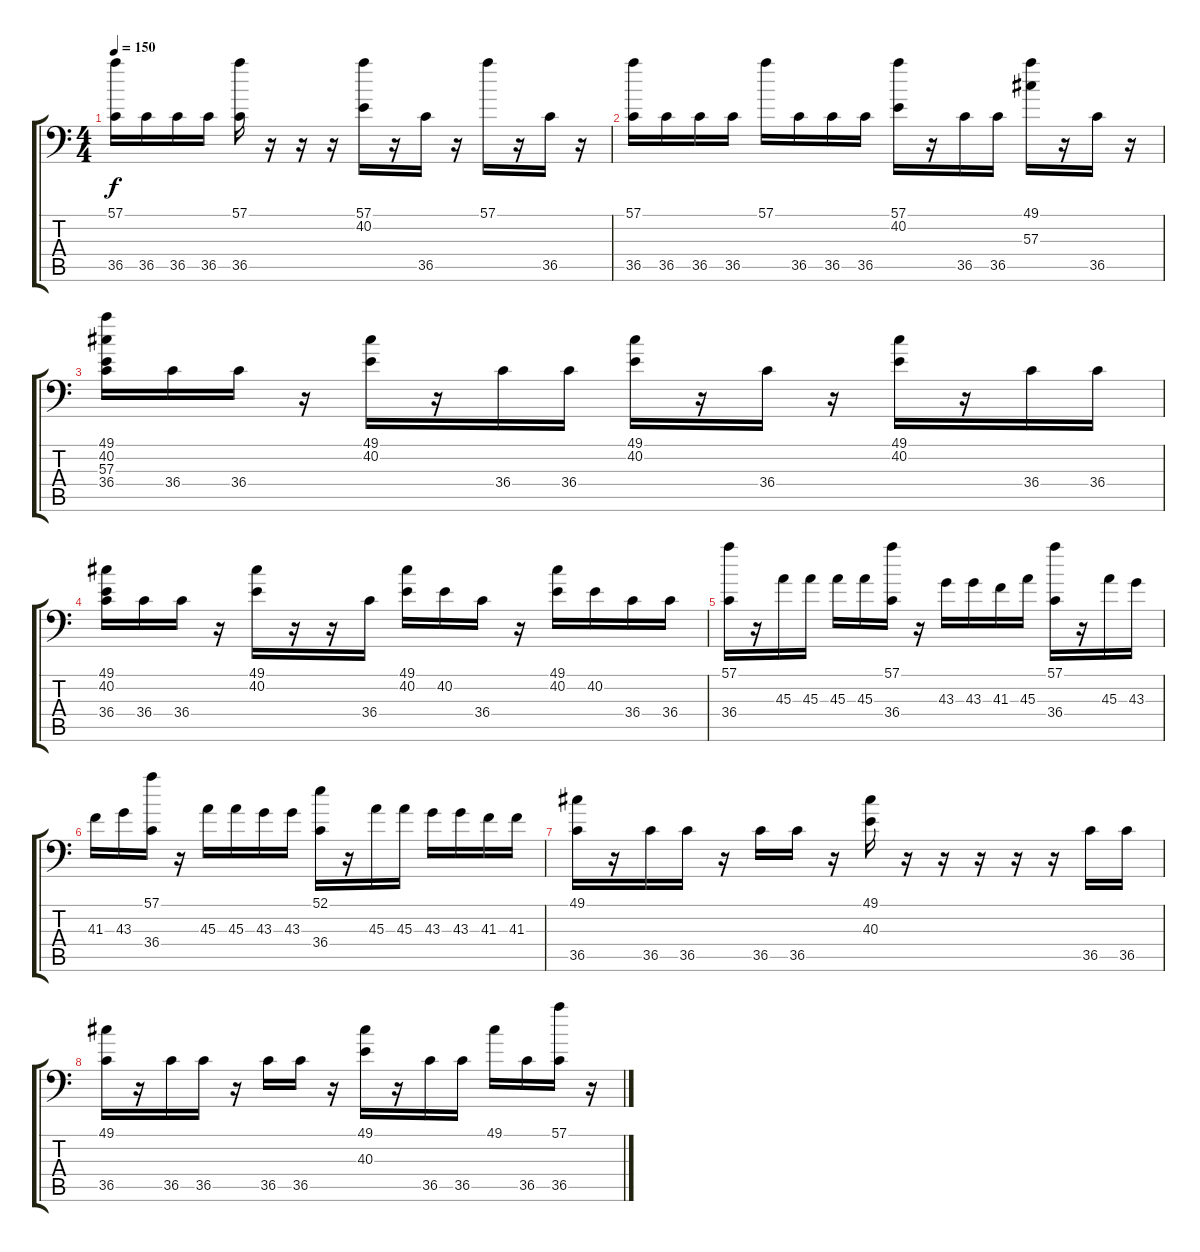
\track "" {instrument acousticgrandpiano}
\staff {score tabs}
\tuning (C-1 C-1 C-1 C-1 C-1 C-1) {hide}
\ts (4 4)
\tempo 150
\clef f4
\ks c
(57.1 36.5).16{dy f} 36.5.16 36.5.16 36.5.16 (57.1 36.5).16 r.16 r.16 r.16 (57.1 40.2).16 r.16 36.5.16 r.16 57.1.16 r.16 36.5.16 r.16 |
(57.1 36.5).16 36.5.16 36.5.16 36.5.16 57.1.16 36.5.16 36.5.16 36.5.16 (57.1 40.2).16 r.16 36.5.16 36.5.16 (49.1 57.3).16 r.16 36.5.16 r.16 |
(49.1 40.2 57.3 36.4).16 36.4.16 36.4.16 r.16 (49.1 40.2).16 r.16 36.4.16 36.4.16 (49.1 40.2).16 r.16 36.4.16 r.16 (49.1 40.2).16 r.16 36.4.16 36.4.16 |
(49.1 40.2 36.4).16 36.4.16 36.4.16 r.16 (49.1 40.2).16 r.16 r.16 36.4.16 (49.1 40.2).16 40.2.16 36.4.16 r.16 (49.1 40.2).16 40.2.16 36.4.16 36.4.16 |
(57.1 36.4).16 r.16 45.3.16 45.3.16 45.3.16 45.3.16 (57.1 36.4).16 r.16 43.3.16 43.3.16 41.3.16 45.3.16 (57.1 36.4).16 r.16 45.3.16 43.3.16 |
41.3.16 43.3.16 (57.1 36.4).16 r.16 45.3.16 45.3.16 43.3.16 43.3.16 (52.1 36.4).16 r.16 45.3.16 45.3.16 43.3.16 43.3.16 41.3.16 41.3.16 |
(49.1 36.5).16 r.16 36.5.16 36.5.16 r.16 36.5.16 36.5.16 r.16 (49.1 40.3).16 r.16 r.16 r.16 r.16 r.16 36.5.16 36.5.16 |
(49.1 36.5).16 r.16 36.5.16 36.5.16 r.16 36.5.16 36.5.16 r.16 (49.1 40.3).16 r.16 36.5.16 36.5.16 49.1.16 36.5.16 (57.1 36.5).16 r.16
